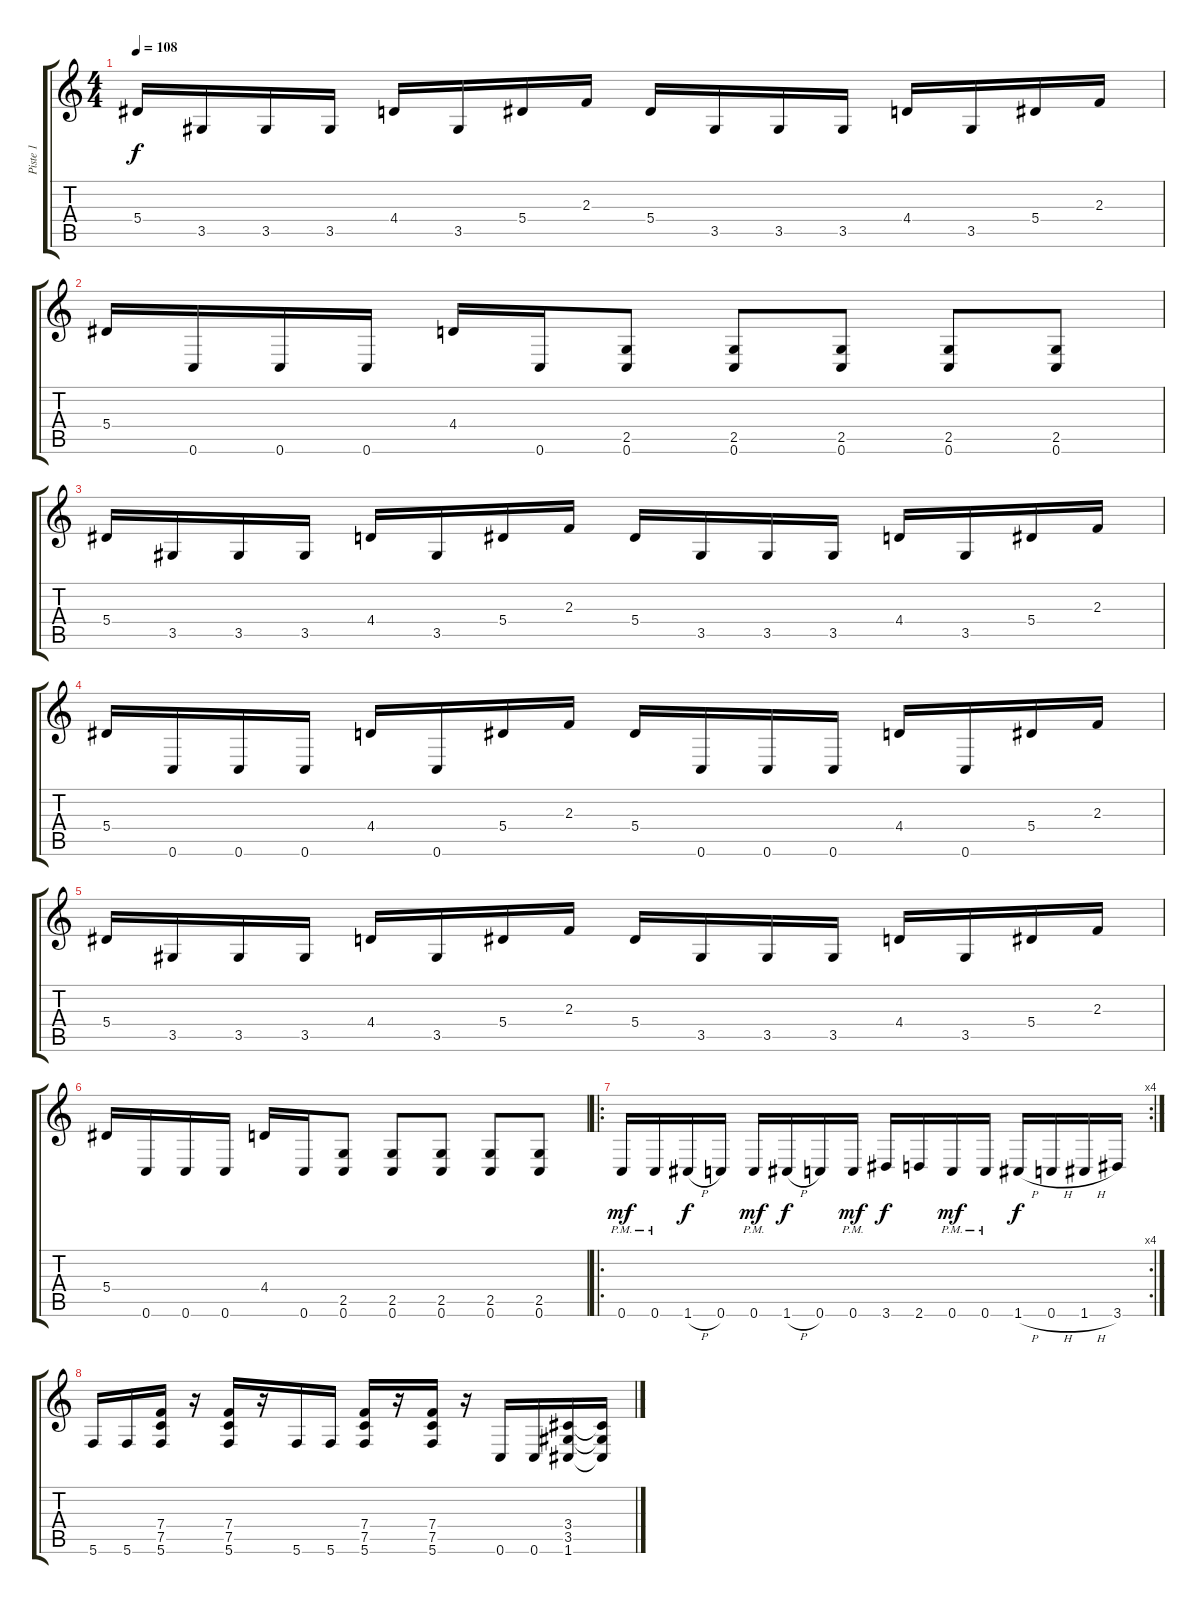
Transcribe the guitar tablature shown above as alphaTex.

\track ("Piste 1" "Piste 1") {instrument distortionguitar}
\staff {score tabs}
\tuning (C4 G3 Eb3 Bb2 F2 C2) {hide}
\ts (4 4)
\tempo 108
\clef g2
\ks c
5.4.16{dy f} 3.5.16 3.5.16 3.5.16 4.4.16 3.5.16 5.4.16 2.3.16 5.4.16 3.5.16 3.5.16 3.5.16 4.4.16 3.5.16 5.4.16 2.3.16 |
5.4.16 0.6.16 0.6.16 0.6.16 4.4.16 0.6.16 (2.5 0.6).8 (2.5 0.6).8 (2.5 0.6).8 (2.5 0.6).8 (2.5 0.6).8 |
5.4.16 3.5.16 3.5.16 3.5.16 4.4.16 3.5.16 5.4.16 2.3.16 5.4.16 3.5.16 3.5.16 3.5.16 4.4.16 3.5.16 5.4.16 2.3.16 |
5.4.16 0.6.16 0.6.16 0.6.16 4.4.16 0.6.16 5.4.16 2.3.16 5.4.16 0.6.16 0.6.16 0.6.16 4.4.16 0.6.16 5.4.16 2.3.16 |
5.4.16 3.5.16 3.5.16 3.5.16 4.4.16 3.5.16 5.4.16 2.3.16 5.4.16 3.5.16 3.5.16 3.5.16 4.4.16 3.5.16 5.4.16 2.3.16 |
5.4.16 0.6.16 0.6.16 0.6.16 4.4.16 0.6.16 (2.5 0.6).8 (2.5 0.6).8 (2.5 0.6).8 (2.5 0.6).8 (2.5 0.6).8 |
\ro
\rc 4
0.6{pm}.16{dy mf} 0.6{pm}.16 1.6{h}.16{dy f} 0.6.16 0.6{pm}.16{dy mf} 1.6{h}.16{dy f} 0.6.16 0.6{pm}.16{dy mf} 3.6.16{dy f} 2.6.16 0.6{pm}.16{dy mf} 0.6{pm}.16 1.6{h}.16{dy f} 0.6{h}.16 1.6{h}.16 3.6.16 |
5.6.16 5.6.16 (7.4 7.5 5.6).16 r.16 (7.4 7.5 5.6).16 r.16 5.6.16 5.6.16 (7.4 7.5 5.6).16 r.16 (7.4 7.5 5.6).16 r.16 0.6.16 0.6.16 (3.4 3.5 1.6).16 (3.4{t} 3.5{t} 1.6{t}).16
